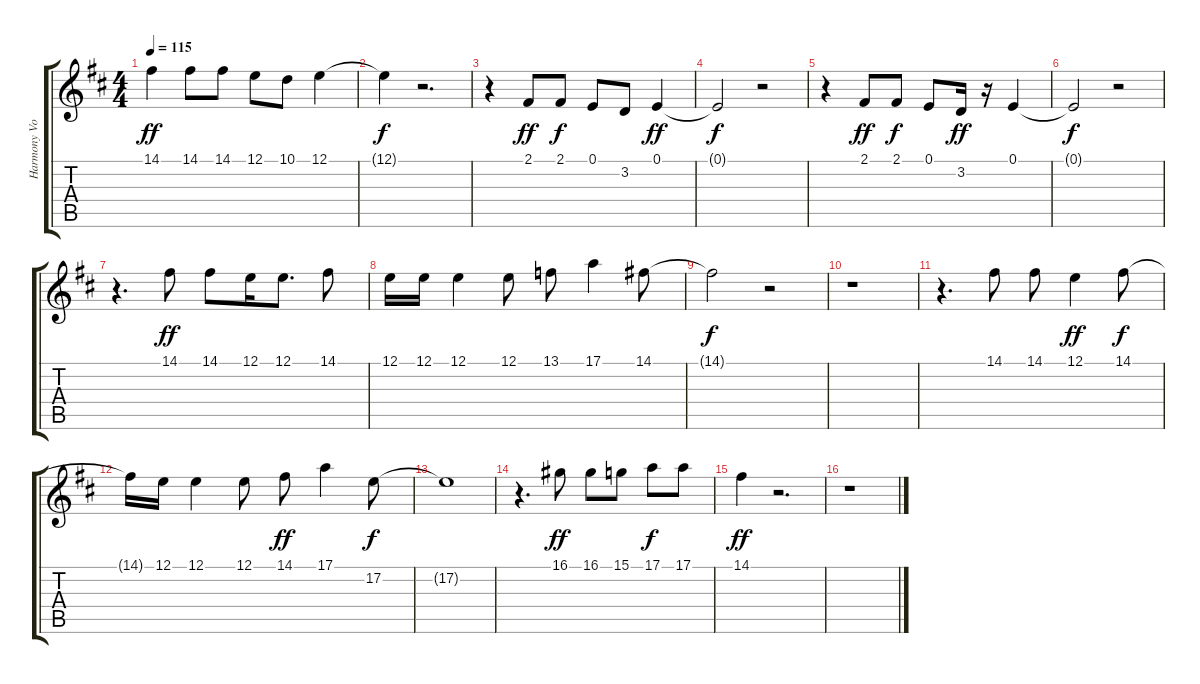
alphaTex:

\track ("Harmony Vocal" "Harmony Vo") {instrument bassoon}
\staff {score tabs}
\tuning (E4 B3 G3 D3 A2 E2) {hide}
\ts (4 4)
\tempo 115
\clef g2
\ks d
14.1.4{dy ff} 14.1.8 14.1.8 12.1.8 10.1.8 12.1.4 |
12.1{t}.4{dy f} r.2{d} |
r.4 2.1.8{dy ff} 2.1.8{dy f} 0.1.8 3.2.8 0.1.4{dy ff} |
0.1{t}.2{dy f} r.2 |
r.4 2.1.8{dy ff} 2.1.8{dy f} 0.1.8 3.2.16{dy ff} r.16 0.1.4 |
0.1{t}.2{dy f} r.2 |
r.4{d} 14.1.8{dy ff} 14.1.8 12.1.16 12.1.8{d} 14.1.8 |
12.1.16 12.1.16 12.1.4 12.1.8 13.1.8 17.1.4 14.1.8 |
14.1{t}.2{dy f} r.2 |
r.1 |
r.4{d} 14.1.8 14.1.8 12.1.4{dy ff} 14.1.8{dy f} |
14.1{t}.16 12.1.16 12.1.4 12.1.8 14.1.8{dy ff} 17.1.4 17.2.8{dy f} |
17.2{t}.1 |
r.4{d} 16.1.8{dy ff} 16.1.8 15.1.8 17.1.8{dy f} 17.1.8 |
14.1.4{dy ff} r.2{d} |
r.1
